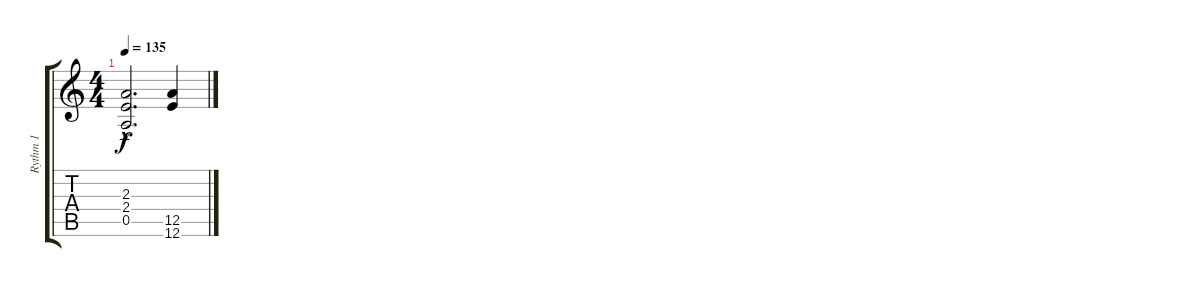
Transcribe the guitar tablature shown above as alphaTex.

\track ("Rythm 1" "Rythm 1") {instrument overdrivenguitar}
\staff {score tabs}
\tuning (E4 B3 G3 D3 A2 E2) {hide}
\ts (4 4)
\tempo 135
\clef g2
\ks c
(2.3{hac t} 2.4{hac t} 0.5{hac t}).2{d dy f} (12.5 12.6).4
